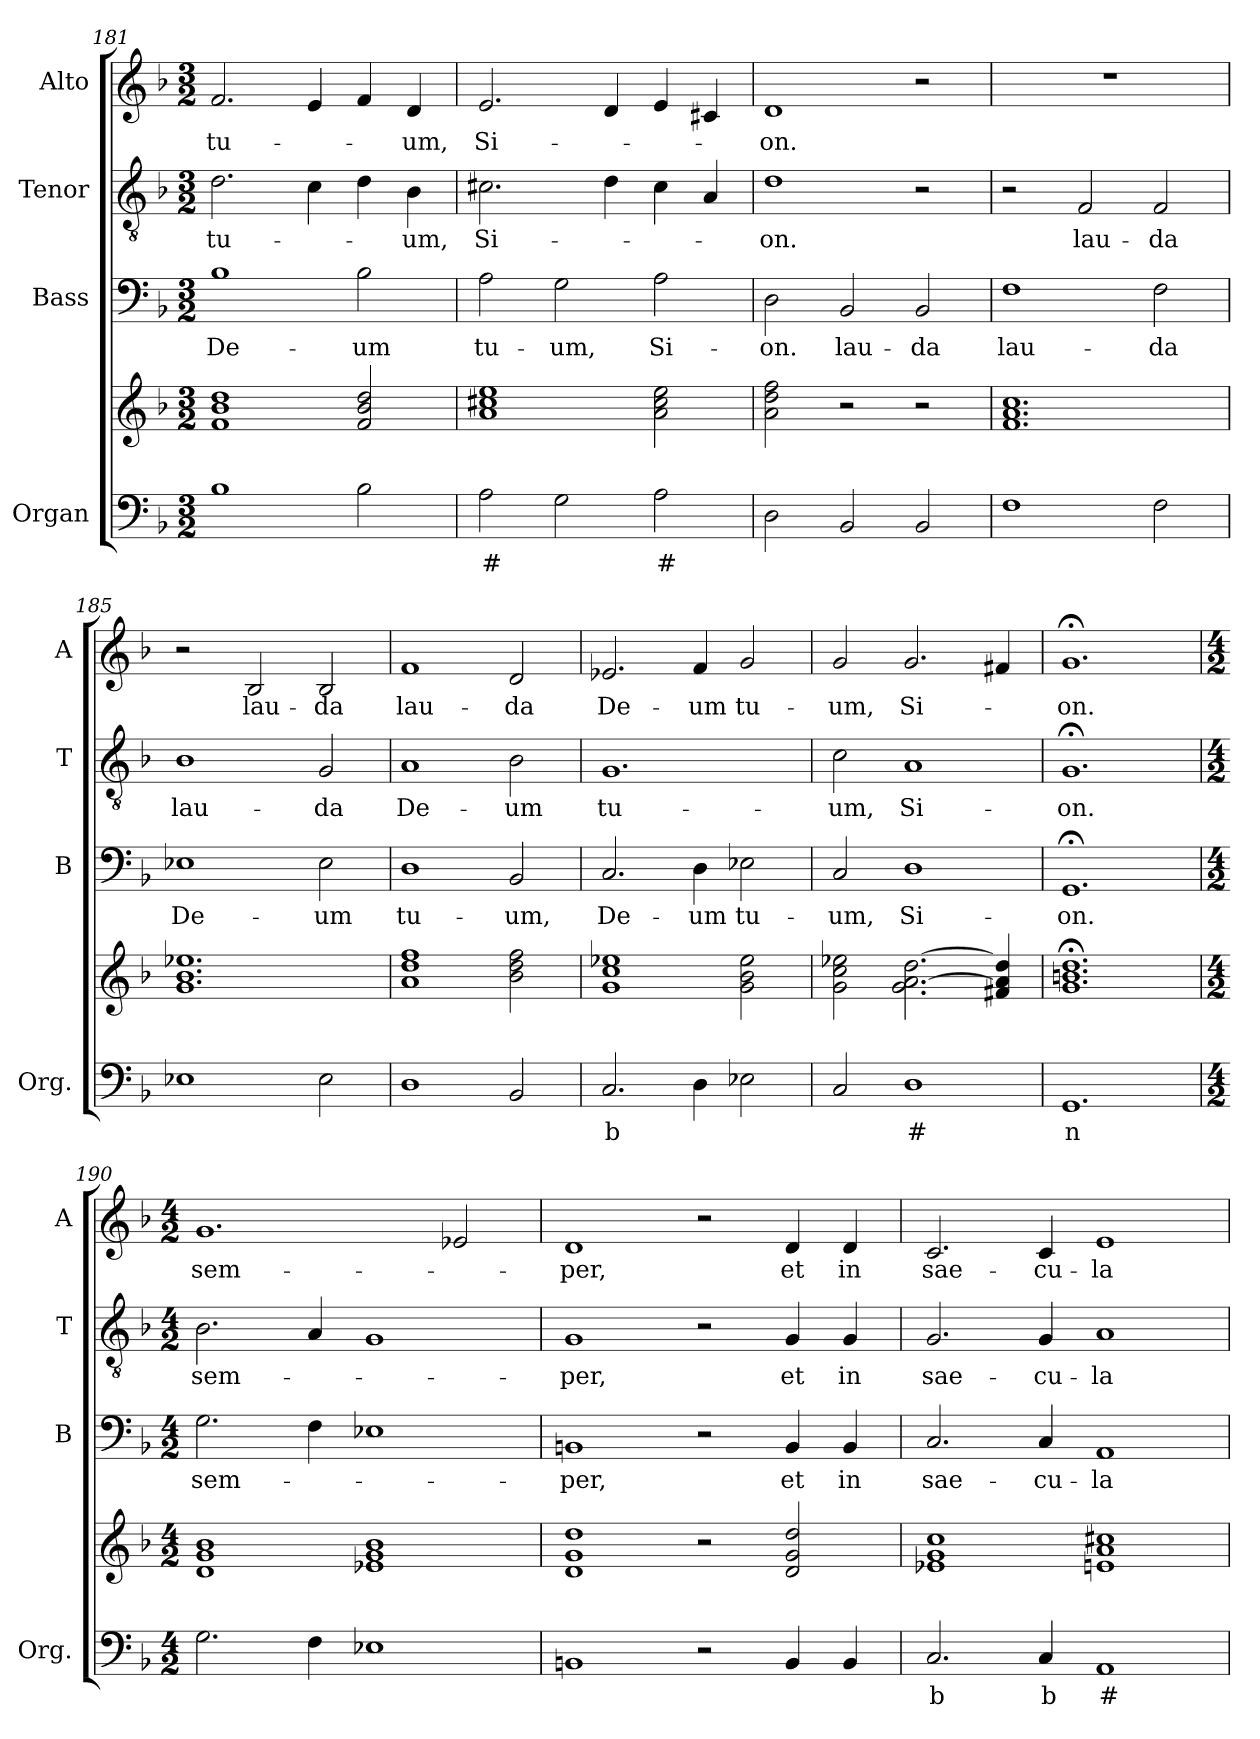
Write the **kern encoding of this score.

**kern	**text	**kern	**kern	**text	**kern	**text	**kern	**text
*part4	*part4	*part4	*part3	*part3	*part2	*part2	*part1	*part1
*staff5	*staff5	*staff4	*staff3	*staff3	*staff2	*staff2	*staff1	*staff1
*I"Organ	*	*	*I"Bass	*	*I"Tenor	*	*I"Alto	*
*I'Org.	*	*	*I'B	*	*I'T	*	*I'A	*
*clefF4	*	*clefG2	*clefF4	*	*clefGv2	*	*clefG2	*
*k[b-]	*	*k[b-]	*k[b-]	*	*k[b-]	*	*k[b-]	*
*F:	*	*F:	*F:	*	*F:	*	*F:	*
*M3/2	*	*M3/2	*M3/2	*	*M3/2	*	*M3/2	*
=181	=181	=181	=181	=181	=181	=181	=181	=181
!	!	!	!	!LO:LY:b	!	!LO:LY:b	!	!LO:LY:b
1B-	.	1f! 1b-! 1dd!	1B-	De-	2.d\	tu-	2.f/	tu-
.	.	.	.	.	4c\	.	4e/	.
!	!	!	!	!LO:LY:b	!	!	!	!
2B-\	.	2f!/ 2b-!/ 2dd!/	2B-\	-um	4d\	.	4f/	.
!	!	!	!	!	!	!LO:LY:b	!	!LO:LY:b
.	.	.	.	.	4B-\	-um,	4d/	-um,
=182	=182	=182	=182	=182	=182	=182	=182	=182
!	!LO:LY:b	!	!	!LO:LY:b	!	!LO:LY:b	!	!LO:LY:b
2A\	#	1a! 1cc#X! 1ee!	2A\	tu-	2.c#X!\	Si-	2.e!/	Si-
!	!	!	!	!LO:LY:b	!	!	!	!
2G\	.	.	2G\	-um,	.	.	.	.
.	.	.	.	.	4d!\	.	4d!/	.
!	!LO:LY:b	!	!	!LO:LY:b	!	!	!	!
2A\	#	2a!\ 2cc#!\ 2ee!\	2A\	Si-	4c#!\	.	4e!/	.
.	.	.	.	.	4A!/	.	4c#X!/	.
=183	=183	=183	=183	=183	=183	=183	=183	=183
!	!	!	!	!LO:LY:b	!	!LO:LY:b	!	!LO:LY:b
2D\	.	2a!\ 2dd!\ 2ff!\	2D\	-on.	1d	-on.	1d	-on.
!	!	!	!	!LO:LY:b	!	!	!	!
2BB-/	.	2r	2BB-/	lau-	.	.	.	.
!	!	!	!	!LO:LY:b	!	!	!	!
2BB-/	.	2r	2BB-/	-da	2r	.	2r	.
=184	=184	=184	=184	=184	=184	=184	=184	=184
!	!	!	!	!LO:LY:b	!	!	!	!
1F	.	1.f! 1.a! 1.cc!	1F	lau-	2r	.	1.r	.
!	!	!	!	!	!	!LO:LY:b	!	!
.	.	.	.	.	2F/	lau-	.	.
!	!	!	!	!LO:LY:b	!	!LO:LY:b	!	!
2F\	.	.	2F\	-da	2F/	-da	.	.
!!LO:PB:g=z
=185	=185	=185	=185	=185	=185	=185	=185	=185
!	!	!	!	!LO:LY:b	!	!LO:LY:b	!	!
1E-X	.	1.g! 1.b-! 1.ee-X!	1E-X	De-	1B-	lau-	2r	.
!	!	!	!	!	!	!	!	!LO:LY:b
.	.	.	.	.	.	.	2B-/	lau-
!	!	!	!	!LO:LY:b	!	!LO:LY:b	!	!LO:LY:b
2E-\	.	.	2E-\	-um	2G/	-da	2B-/	-da
=186	=186	=186	=186	=186	=186	=186	=186	=186
!	!	!	!	!LO:LY:b	!	!LO:LY:b	!	!LO:LY:b
1D	.	1a! 1dd! 1ff!	1D	tu-	1A	De-	1f	lau-
!	!	!	!	!LO:LY:b	!	!LO:LY:b	!	!LO:LY:b
2BB-/	.	2b-!\ 2dd!\ 2ff!\	2BB-/	-um,	2B-\	-um	2d/	-da
=187	=187	=187	=187	=187	=187	=187	=187	=187
!	!LO:LY:b	!	!	!LO:LY:b	!	!LO:LY:b	!	!LO:LY:b
2.C/	b	1g! 1cc! 1ee-X!	2.C/	De-	1.G	tu-	2.e-X/	De-
!	!	!	!	!LO:LY:b	!	!	!	!LO:LY:b
4D\	.	.	4D\	-um	.	.	4f/	-um
!	!	!	!	!LO:LY:b	!	!	!	!LO:LY:b
2E-X\	.	2g!\ 2b-!\ 2ee-!\	2E-X\	tu-	.	.	2g/	tu-
=188	=188	=188	=188	=188	=188	=188	=188	=188
!	!	!	!	!LO:LY:b	!	!LO:LY:b	!	!LO:LY:b
2C/	.	2g!\ 2cc!\ 2ee-X!\	2C/	-um,	2c\	-um,	2g/	-um,
!	!LO:LY:b	!	!	!LO:LY:b	!	!LO:LY:b	!	!LO:LY:b
1D	#	2.g!\ [2.a!\ [2.dd!\	1D	Si-	1A	Si-	2.g/	Si-
.	.	4f#X!/ 4a!/] 4dd!/]	.	.	.	.	4f#X/	.
=189	=189	=189	=189	=189	=189	=189	=189	=189
!	!LO:LY:b	!	!	!LO:LY:b	!	!LO:LY:b	!	!LO:LY:b
1.GG	n	1.g!;< 1.bn!;< 1.dd!;<	1.GG;<	-on.	1.G;<	-on.	1.g;<	-on.
!!LO:LB:g=z
=190	=190	=190	=190	=190	=190	=190	=190	=190
*M4/2	*	*M4/2	*M4/2	*	*M4/2	*	*M4/2	*
!	!	!	!	!LO:LY:b	!	!LO:LY:b	!	!LO:LY:b
2.G\	.	1d! 1g! 1b-!	2.G\	sem-	2.B-\	sem-	1.g	sem-
4F\	.	.	4F\	.	4A/	.	.	.
1E-X	.	1e-X! 1g! 1b-!	1E-X	.	1G	.	.	.
.	.	.	.	.	.	.	2e-X/	.
=191	=191	=191	=191	=191	=191	=191	=191	=191
!	!	!	!	!LO:LY:b	!	!LO:LY:b	!	!LO:LY:b
1BBn	.	1d! 1g! 1dd!	1BBn	-per,	1G	-per,	1d	-per,
2r	.	2r	2r	.	2r	.	2r	.
!	!	!	!	!LO:LY:b	!	!LO:LY:b	!	!LO:LY:b
4BB/	.	2d!/ 2g!/ 2dd!/	4BB/	et	4G/	et	4d/	et
!	!	!	!	!LO:LY:b	!	!LO:LY:b	!	!LO:LY:b
4BB/	.	.	4BB/	in	4G/	in	4d/	in
=192	=192	=192	=192	=192	=192	=192	=192	=192
!	!LO:LY:b	!	!	!LO:LY:b	!	!LO:LY:b	!	!LO:LY:b
2.C/	b	1e-X! 1g! 1cc!	2.C/	sae-	2.G/	sae-	2.c/	sae-
!	!LO:LY:b	!	!	!LO:LY:b	!	!LO:LY:b	!	!LO:LY:b
4C/	b	.	4C/	-cu-	4G/	-cu-	4c/	-cu-
!	!LO:LY:b	!	!	!LO:LY:b	!	!LO:LY:b	!	!LO:LY:b
1AA	#	1en! 1a! 1cc#X!	1AA	-la	1A	-la	1e	-la
=	=	=	=	=	=	=	=	=
*-	*-	*-	*-	*-	*-	*-	*-	*-
